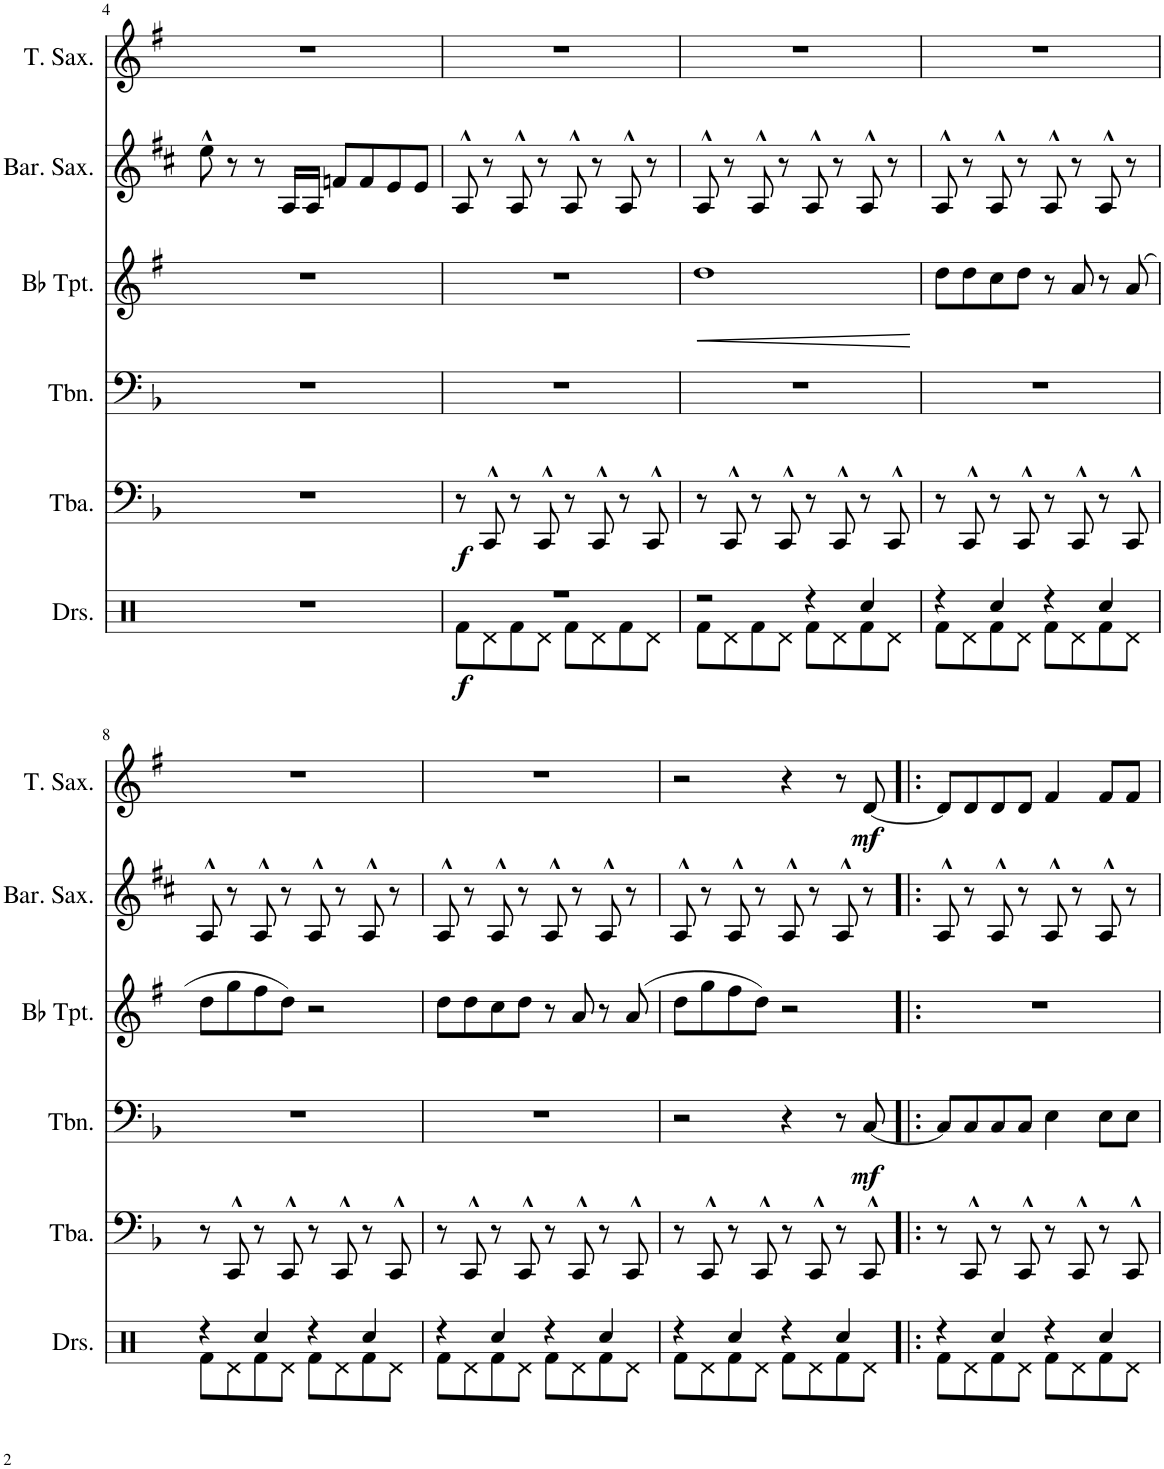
**kern	**dynam	**kern	**dynam	**kern	**dynam	**kern	**dynam	**kern	**kern	**dynam
*part6	*part6	*part5	*part5	*part4	*part4	*part3	*part3	*part2	*part1	*part1
*staff6	*staff6	*staff5	*staff5	*staff4	*staff4	*staff3	*staff3	*staff2	*staff1	*staff1
*I"Drumset	*	*I"Tuba	*	*I"Trombone	*	*I"Bb Trumpet	*	*I"Baritone Saxophone	*I"Tenor Saxophone	*
*I'Drs.	*	*I'Tba.	*	*I'Tbn.	*	*I'Bb Tpt.	*	*I'Bar. Sax.	*I'T. Sax.	*
!!LO:PB:g=z
*clefX	*	*clefF4	*	*clefF4	*	*clefG2	*	*clefG2	*clefG2	*
*	*	*	*	*	*	*Trd1c2	*	*Trd12c21	*Trd8c14	*
*k[]	*	*k[b-]	*	*k[b-]	*	*k[f#]	*	*k[f#c#]	*k[f#]	*
*M4/4	*	*M4/4	*	*M4/4	*	*M4/4	*	*M4/4	*M4/4	*
=4	=4	=4	=4	=4	=4	=4	=4	=4	=4	=4
1r	.	1r	.	1r	.	1r	.	8ee^^\	1r	.
.	.	.	.	.	.	.	.	8r	.	.
.	.	.	.	.	.	.	.	8r	.	.
.	.	.	.	.	.	.	.	16A/LL	.	.
.	.	.	.	.	.	.	.	16A/JJ	.	.
.	.	.	.	.	.	.	.	8fn/L	.	.
.	.	.	.	.	.	.	.	8f/	.	.
.	.	.	.	.	.	.	.	8e/	.	.
.	.	.	.	.	.	.	.	8e/J	.	.
=5	=5	=5	=5	=5	=5	=5	=5	=5	=5	=5
*^	*	*	*	*	*	*	*	*	*	*
!	!	!LO:DY:b	!	!LO:DY:b	!	!	!	!	!	!	!
1r	8Rf\L	f	8r	f	1r	.	1r	.	8A^^/	1r	.
.	8Rd\	.	8CC^^/	.	.	.	.	.	8r	.	.
.	8Rf\	.	8r	.	.	.	.	.	8A^^/	.	.
.	8Rd\J	.	8CC^^/	.	.	.	.	.	8r	.	.
.	8Rf\L	.	8r	.	.	.	.	.	8A^^/	.	.
.	8Rd\	.	8CC^^/	.	.	.	.	.	8r	.	.
.	8Rf\	.	8r	.	.	.	.	.	8A^^/	.	.
.	8Rd\J	.	8CC^^/	.	.	.	.	.	8r	.	.
=6	=6	=6	=6	=6	=6	=6	=6	=6	=6	=6	=6
!	!	!	!	!	!	!	!	!LO:HP:b	!	!	!
2r	8Rf\L	.	8r	.	1r	.	1dd	<	8A^^/	1r	.
.	8Rd\	.	8CC^^/	.	.	.	.	.	8r	.	.
.	8Rf\	.	8r	.	.	.	.	.	8A^^/	.	.
.	8Rd\J	.	8CC^^/	.	.	.	.	.	8r	.	.
4r	8Rf\L	.	8r	.	.	.	.	.	8A^^/	.	.
.	8Rd\	.	8CC^^/	.	.	.	.	.	8r	.	.
4Rcc/	8Rf\	.	8r	.	.	.	.	.	8A^^/	.	.
.	8Rd\J	.	8CC^^/	.	.	.	.	.	8r	.	.
*v	*v	*	*	*	*	*	*	*	*	*	*
.	.	.	.	.	.	.	[	.	.	.
=7	=7	=7	=7	=7	=7	=7	=7	=7	=7	=7
*^	*	*	*	*	*	*	*	*	*	*
4r	8Rf\L	.	8r	.	1r	.	8dd\L	.	8A^^/	1r	.
.	8Rd\	.	8CC^^/	.	.	.	8dd\	.	8r	.	.
4Rcc/	8Rf\	.	8r	.	.	.	8cc\	.	8A^^/	.	.
.	8Rd\J	.	8CC^^/	.	.	.	8dd\J	.	8r	.	.
4r	8Rf\L	.	8r	.	.	.	8r	.	8A^^/	.	.
.	8Rd\	.	8CC^^/	.	.	.	8a/	.	8r	.	.
4Rcc/	8Rf\	.	8r	.	.	.	8r	.	8A^^/	.	.
.	8Rd\J	.	8CC^^/	.	.	.	(8a/	.	8r	.	.
!!LO:LB:g=z
=8	=8	=8	=8	=8	=8	=8	=8	=8	=8	=8	=8
4r	8Rf\L	.	8r	.	1r	.	8dd\L	.	8A^^/	1r	.
.	8Rd\	.	8CC^^/	.	.	.	8gg\	.	8r	.	.
4Rcc/	8Rf\	.	8r	.	.	.	8ff#\	.	8A^^/	.	.
.	8Rd\J	.	8CC^^/	.	.	.	8dd\J)	.	8r	.	.
4r	8Rf\L	.	8r	.	.	.	2r	.	8A^^/	.	.
.	8Rd\	.	8CC^^/	.	.	.	.	.	8r	.	.
4Rcc/	8Rf\	.	8r	.	.	.	.	.	8A^^/	.	.
.	8Rd\J	.	8CC^^/	.	.	.	.	.	8r	.	.
=9	=9	=9	=9	=9	=9	=9	=9	=9	=9	=9	=9
4r	8Rf\L	.	8r	.	1r	.	8dd\L	.	8A^^/	1r	.
.	8Rd\	.	8CC^^/	.	.	.	8dd\	.	8r	.	.
4Rcc/	8Rf\	.	8r	.	.	.	8cc\	.	8A^^/	.	.
.	8Rd\J	.	8CC^^/	.	.	.	8dd\J	.	8r	.	.
4r	8Rf\L	.	8r	.	.	.	8r	.	8A^^/	.	.
.	8Rd\	.	8CC^^/	.	.	.	8a/	.	8r	.	.
4Rcc/	8Rf\	.	8r	.	.	.	8r	.	8A^^/	.	.
.	8Rd\J	.	8CC^^/	.	.	.	(8a/	.	8r	.	.
=10	=10	=10	=10	=10	=10	=10	=10	=10	=10	=10	=10
4r	8Rf\L	.	8r	.	2r	.	8dd\L	.	8A^^/	2r	.
.	8Rd\	.	8CC^^/	.	.	.	8gg\	.	8r	.	.
4Rcc/	8Rf\	.	8r	.	.	.	8ff#\	.	8A^^/	.	.
.	8Rd\J	.	8CC^^/	.	.	.	8dd\J)	.	8r	.	.
4r	8Rf\L	.	8r	.	4r	.	2r	.	8A^^/	4r	.
.	8Rd\	.	8CC^^/	.	.	.	.	.	8r	.	.
4Rcc/	8Rf\	.	8r	.	8r	.	.	.	8A^^/	8r	.
!	!	!	!	!	!	!LO:DY:b	!	!	!	!	!LO:DY:b
.	8Rd\J	.	8CC^^/	.	[8C/	mf	.	.	8r	[8d/	mf
=11!|:	=11!|:	=11!|:	=11!|:	=11!|:	=11!|:	=11!|:	=11!|:	=11!|:	=11!|:	=11!|:	=11!|:
4r	8Rf\L	.	8r	.	8C/L]	.	1r	.	8A^^/	8d/L]	.
.	8Rd\	.	8CC^^/	.	8C/	.	.	.	8r	8d/	.
4Rcc/	8Rf\	.	8r	.	8C/	.	.	.	8A^^/	8d/	.
.	8Rd\J	.	8CC^^/	.	8C/J	.	.	.	8r	8d/J	.
4r	8Rf\L	.	8r	.	4E\	.	.	.	8A^^/	4f#/	.
.	8Rd\	.	8CC^^/	.	.	.	.	.	8r	.	.
4Rcc/	8Rf\	.	8r	.	8E\L	.	.	.	8A^^/	8f#/L	.
.	8Rd\J	.	8CC^^/	.	8E\J	.	.	.	8r	8f#/J	.
*v	*v	*	*	*	*	*	*	*	*	*	*
=	=	=	=	=	=	=	=	=	=	=
*-	*-	*-	*-	*-	*-	*-	*-	*-	*-	*-
